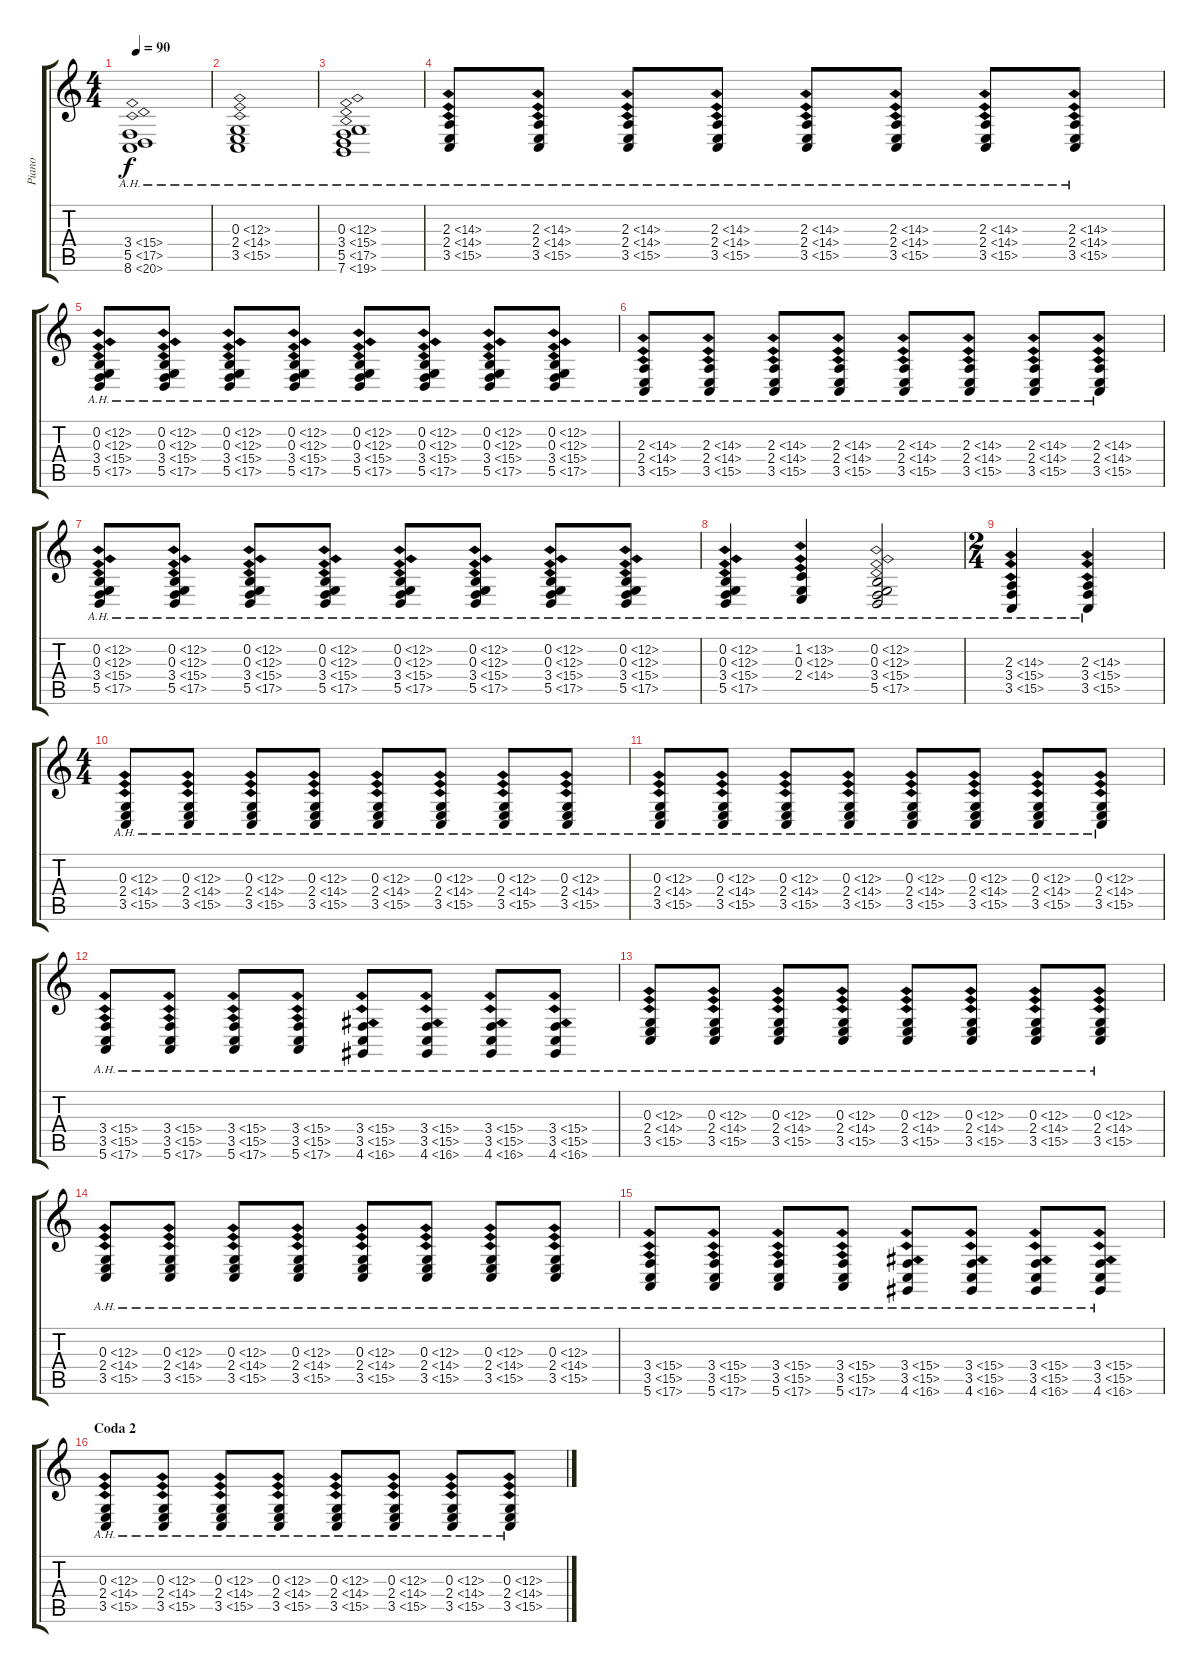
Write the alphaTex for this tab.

\track ("Piano" "Piano") {instrument acousticgrandpiano}
\staff {score tabs}
\tuning (E4 B3 G3 D3 A2 E2) {hide}
\ts (4 4)
\tempo 90
\clef g2
\ks c
(3.4{ah 12} 5.5{ah 12} 8.6{ah 12}).1{dy f} |
(0.3{ah 12} 2.4{ah 12} 3.5{ah 12}).1 |
(0.3{ah 12} 3.4{ah 12} 5.5{ah 12} 7.6{ah 12}).1 |
(2.3{ah 12} 2.4{ah 12} 3.5{ah 12}).8 (2.3{ah 12} 2.4{ah 12} 3.5{ah 12}).8 (2.3{ah 12} 2.4{ah 12} 3.5{ah 12}).8 (2.3{ah 12} 2.4{ah 12} 3.5{ah 12}).8 (2.3{ah 12} 2.4{ah 12} 3.5{ah 12}).8 (2.3{ah 12} 2.4{ah 12} 3.5{ah 12}).8 (2.3{ah 12} 2.4{ah 12} 3.5{ah 12}).8 (2.3{ah 12} 2.4{ah 12} 3.5{ah 12}).8 |
(0.2{ah 12} 0.3{ah 12} 3.4{ah 12} 5.5{ah 12}).8 (0.2{ah 12} 0.3{ah 12} 3.4{ah 12} 5.5{ah 12}).8 (0.2{ah 12} 0.3{ah 12} 3.4{ah 12} 5.5{ah 12}).8 (0.2{ah 12} 0.3{ah 12} 3.4{ah 12} 5.5{ah 12}).8 (0.2{ah 12} 0.3{ah 12} 3.4{ah 12} 5.5{ah 12}).8 (0.2{ah 12} 0.3{ah 12} 3.4{ah 12} 5.5{ah 12}).8 (0.2{ah 12} 0.3{ah 12} 3.4{ah 12} 5.5{ah 12}).8 (0.2{ah 12} 0.3{ah 12} 3.4{ah 12} 5.5{ah 12}).8 |
(2.3{ah 12} 2.4{ah 12} 3.5{ah 12}).8 (2.3{ah 12} 2.4{ah 12} 3.5{ah 12}).8 (2.3{ah 12} 2.4{ah 12} 3.5{ah 12}).8 (2.3{ah 12} 2.4{ah 12} 3.5{ah 12}).8 (2.3{ah 12} 2.4{ah 12} 3.5{ah 12}).8 (2.3{ah 12} 2.4{ah 12} 3.5{ah 12}).8 (2.3{ah 12} 2.4{ah 12} 3.5{ah 12}).8 (2.3{ah 12} 2.4{ah 12} 3.5{ah 12}).8 |
(0.2{ah 12} 0.3{ah 12} 3.4{ah 12} 5.5{ah 12}).8 (0.2{ah 12} 0.3{ah 12} 3.4{ah 12} 5.5{ah 12}).8 (0.2{ah 12} 0.3{ah 12} 3.4{ah 12} 5.5{ah 12}).8 (0.2{ah 12} 0.3{ah 12} 3.4{ah 12} 5.5{ah 12}).8 (0.2{ah 12} 0.3{ah 12} 3.4{ah 12} 5.5{ah 12}).8 (0.2{ah 12} 0.3{ah 12} 3.4{ah 12} 5.5{ah 12}).8 (0.2{ah 12} 0.3{ah 12} 3.4{ah 12} 5.5{ah 12}).8 (0.2{ah 12} 0.3{ah 12} 3.4{ah 12} 5.5{ah 12}).8 |
(0.2{ah 12} 0.3{ah 12} 3.4{ah 12} 5.5{ah 12}).4 (1.2{ah 12} 0.3{ah 12} 2.4{ah 12}).4 (0.2{ah 12} 0.3{ah 12} 3.4{ah 12} 5.5{ah 12}).2 |
\ts (2 4)
(2.3{ah 12} 3.4{ah 12} 3.5{ah 12}).4 (2.3{ah 12} 3.4{ah 12} 3.5{ah 12}).4 |
\ts (4 4)
(0.3{ah 12} 2.4{ah 12} 3.5{ah 12}).8 (0.3{ah 12} 2.4{ah 12} 3.5{ah 12}).8 (0.3{ah 12} 2.4{ah 12} 3.5{ah 12}).8 (0.3{ah 12} 2.4{ah 12} 3.5{ah 12}).8 (0.3{ah 12} 2.4{ah 12} 3.5{ah 12}).8 (0.3{ah 12} 2.4{ah 12} 3.5{ah 12}).8 (0.3{ah 12} 2.4{ah 12} 3.5{ah 12}).8 (0.3{ah 12} 2.4{ah 12} 3.5{ah 12}).8 |
(0.3{ah 12} 2.4{ah 12} 3.5{ah 12}).8 (0.3{ah 12} 2.4{ah 12} 3.5{ah 12}).8 (0.3{ah 12} 2.4{ah 12} 3.5{ah 12}).8 (0.3{ah 12} 2.4{ah 12} 3.5{ah 12}).8 (0.3{ah 12} 2.4{ah 12} 3.5{ah 12}).8 (0.3{ah 12} 2.4{ah 12} 3.5{ah 12}).8 (0.3{ah 12} 2.4{ah 12} 3.5{ah 12}).8 (0.3{ah 12} 2.4{ah 12} 3.5{ah 12}).8 |
(3.4{ah 12} 3.5{ah 12} 5.6{ah 12}).8 (3.4{ah 12} 3.5{ah 12} 5.6{ah 12}).8 (3.4{ah 12} 3.5{ah 12} 5.6{ah 12}).8 (3.4{ah 12} 3.5{ah 12} 5.6{ah 12}).8 (3.4{ah 12} 3.5{ah 12} 4.6{ah 12}).8 (3.4{ah 12} 3.5{ah 12} 4.6{ah 12}).8 (3.4{ah 12} 3.5{ah 12} 4.6{ah 12}).8 (3.4{ah 12} 3.5{ah 12} 4.6{ah 12}).8 |
(0.3{ah 12} 2.4{ah 12} 3.5{ah 12}).8 (0.3{ah 12} 2.4{ah 12} 3.5{ah 12}).8 (0.3{ah 12} 2.4{ah 12} 3.5{ah 12}).8 (0.3{ah 12} 2.4{ah 12} 3.5{ah 12}).8 (0.3{ah 12} 2.4{ah 12} 3.5{ah 12}).8 (0.3{ah 12} 2.4{ah 12} 3.5{ah 12}).8 (0.3{ah 12} 2.4{ah 12} 3.5{ah 12}).8 (0.3{ah 12} 2.4{ah 12} 3.5{ah 12}).8 |
(0.3{ah 12} 2.4{ah 12} 3.5{ah 12}).8 (0.3{ah 12} 2.4{ah 12} 3.5{ah 12}).8 (0.3{ah 12} 2.4{ah 12} 3.5{ah 12}).8 (0.3{ah 12} 2.4{ah 12} 3.5{ah 12}).8 (0.3{ah 12} 2.4{ah 12} 3.5{ah 12}).8 (0.3{ah 12} 2.4{ah 12} 3.5{ah 12}).8 (0.3{ah 12} 2.4{ah 12} 3.5{ah 12}).8 (0.3{ah 12} 2.4{ah 12} 3.5{ah 12}).8 |
(3.4{ah 12} 3.5{ah 12} 5.6{ah 12}).8 (3.4{ah 12} 3.5{ah 12} 5.6{ah 12}).8 (3.4{ah 12} 3.5{ah 12} 5.6{ah 12}).8 (3.4{ah 12} 3.5{ah 12} 5.6{ah 12}).8 (3.4{ah 12} 3.5{ah 12} 4.6{ah 12}).8 (3.4{ah 12} 3.5{ah 12} 4.6{ah 12}).8 (3.4{ah 12} 3.5{ah 12} 4.6{ah 12}).8 (3.4{ah 12} 3.5{ah 12} 4.6{ah 12}).8 |
\section ("" "Coda 2")
(0.3{ah 12} 2.4{ah 12} 3.5{ah 12}).8 (0.3{ah 12} 2.4{ah 12} 3.5{ah 12}).8 (0.3{ah 12} 2.4{ah 12} 3.5{ah 12}).8 (0.3{ah 12} 2.4{ah 12} 3.5{ah 12}).8 (0.3{ah 12} 2.4{ah 12} 3.5{ah 12}).8 (0.3{ah 12} 2.4{ah 12} 3.5{ah 12}).8 (0.3{ah 12} 2.4{ah 12} 3.5{ah 12}).8 (0.3{ah 12} 2.4{ah 12} 3.5{ah 12}).8
